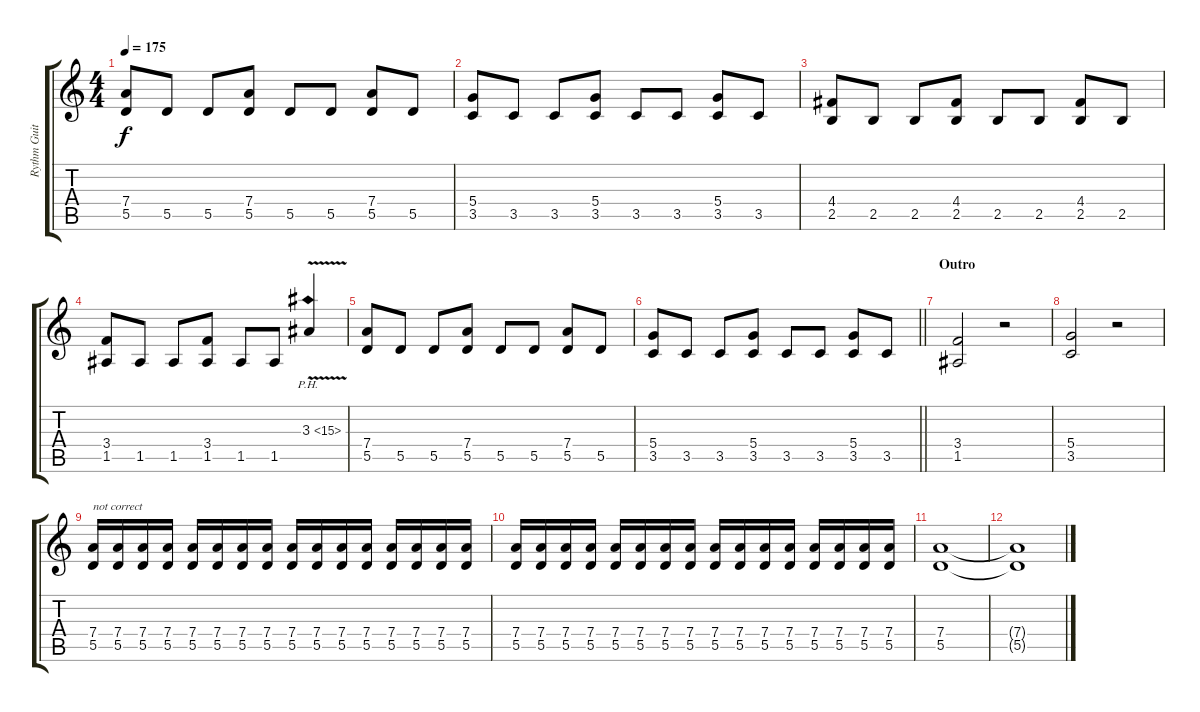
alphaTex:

\track ("Rythm Guitar" "Rythm Guit") {instrument distortionguitar}
\staff {score tabs}
\tuning (E4 B3 G3 D3 A2 E2) {hide}
\ts (4 4)
\tempo 175
\clef g2
\ks c
(7.4 5.5).8{dy f} 5.5.8 5.5.8 (7.4 5.5).8 5.5.8 5.5.8 (7.4 5.5).8 5.5.8 |
(5.4 3.5).8 3.5.8 3.5.8 (5.4 3.5).8 3.5.8 3.5.8 (5.4 3.5).8 3.5.8 |
(4.4 2.5).8 2.5.8 2.5.8 (4.4 2.5).8 2.5.8 2.5.8 (4.4 2.5).8 2.5.8 |
(3.4 1.5).8 1.5.8 1.5.8 (3.4 1.5).8 1.5.8 1.5.8 3.3{ph 12 v}.4 |
(7.4 5.5).8 5.5.8 5.5.8 (7.4 5.5).8 5.5.8 5.5.8 (7.4 5.5).8 5.5.8 |
\barLineRight lightlight
(5.4 3.5).8 3.5.8 3.5.8 (5.4 3.5).8 3.5.8 3.5.8 (5.4 3.5).8 3.5.8 |
\section ("" "Outro")
(3.4 1.5).2 r.2 |
(5.4 3.5).2 r.2 |
(7.4 5.5).16{txt "not correct"} (7.4 5.5).16 (7.4 5.5).16 (7.4 5.5).16 (7.4 5.5).16 (7.4 5.5).16 (7.4 5.5).16 (7.4 5.5).16 (7.4 5.5).16 (7.4 5.5).16 (7.4 5.5).16 (7.4 5.5).16 (7.4 5.5).16 (7.4 5.5).16 (7.4 5.5).16 (7.4 5.5).16 |
(7.4 5.5).16 (7.4 5.5).16 (7.4 5.5).16 (7.4 5.5).16 (7.4 5.5).16 (7.4 5.5).16 (7.4 5.5).16 (7.4 5.5).16 (7.4 5.5).16 (7.4 5.5).16 (7.4 5.5).16 (7.4 5.5).16 (7.4 5.5).16 (7.4 5.5).16 (7.4 5.5).16 (7.4 5.5).16 |
(7.4 5.5).1 |
(7.4{t} 5.5{t}).1
